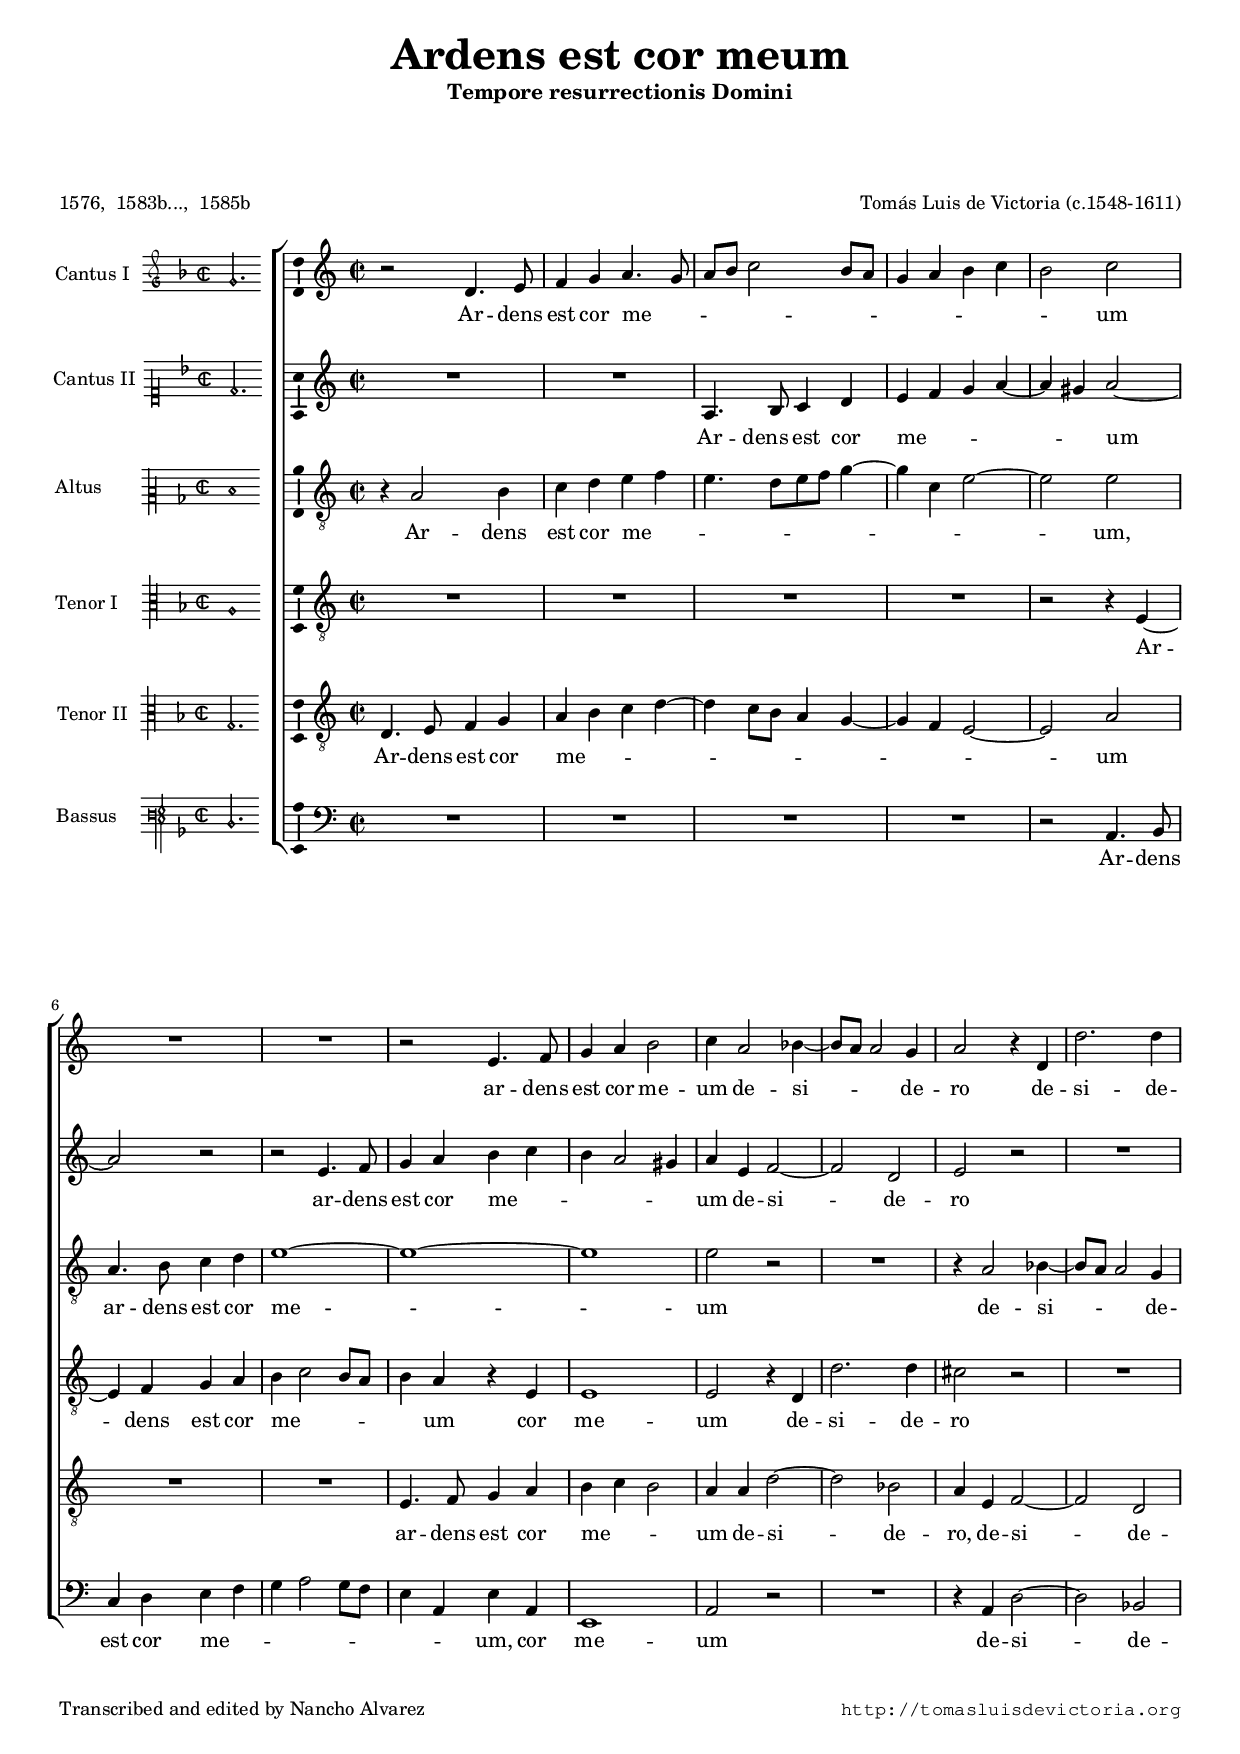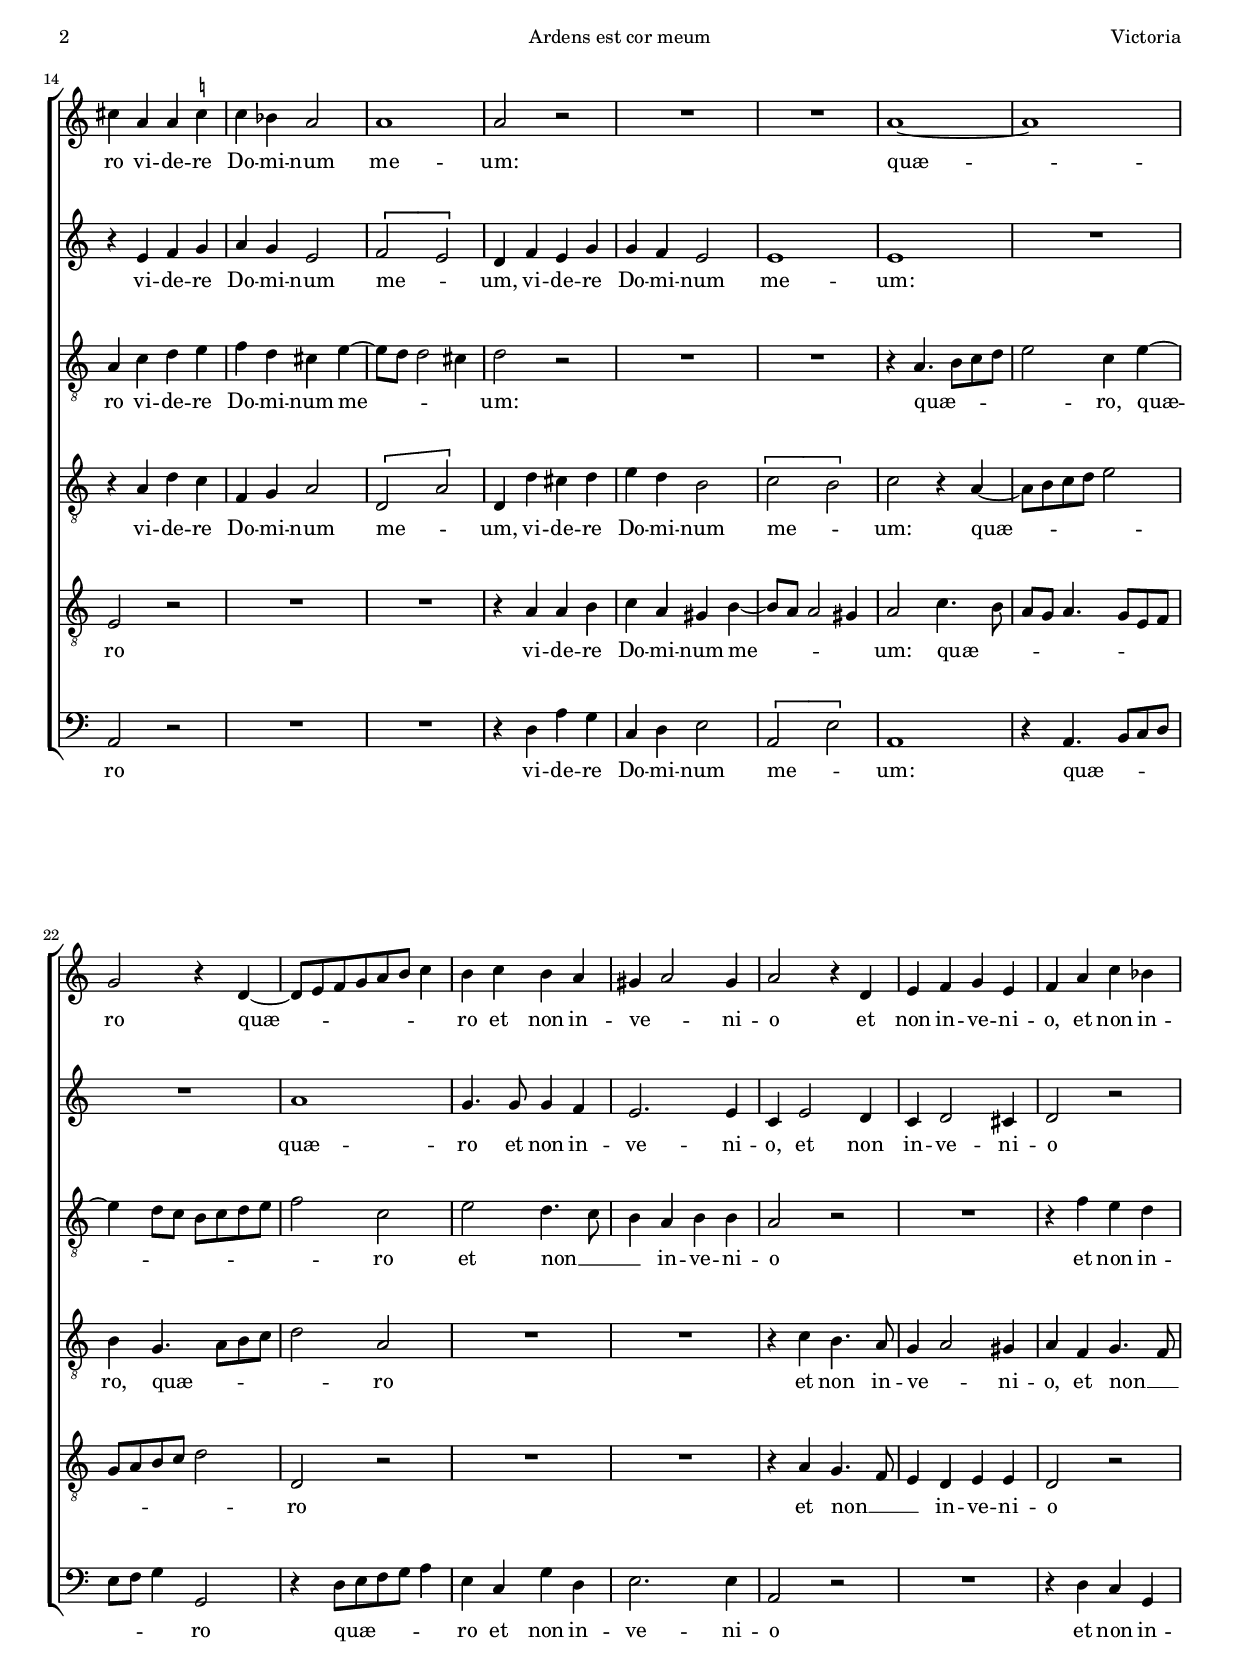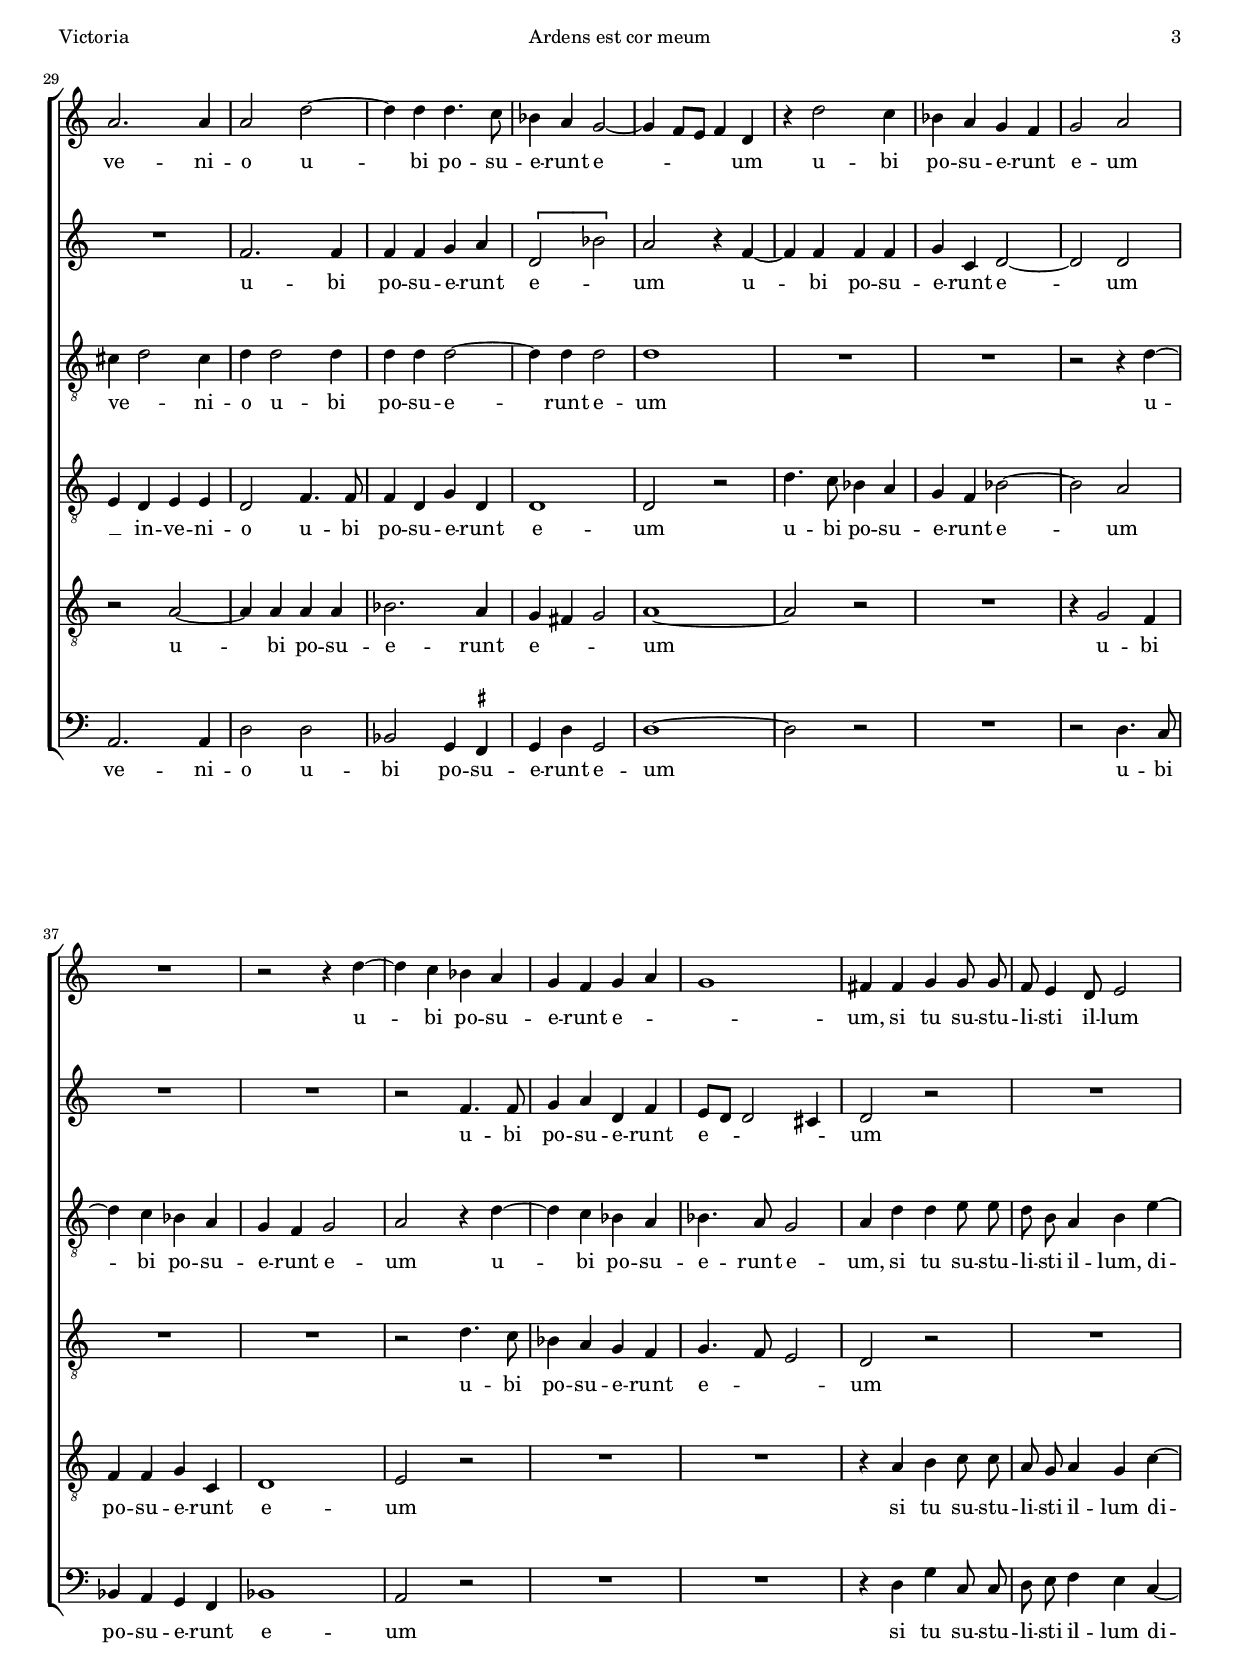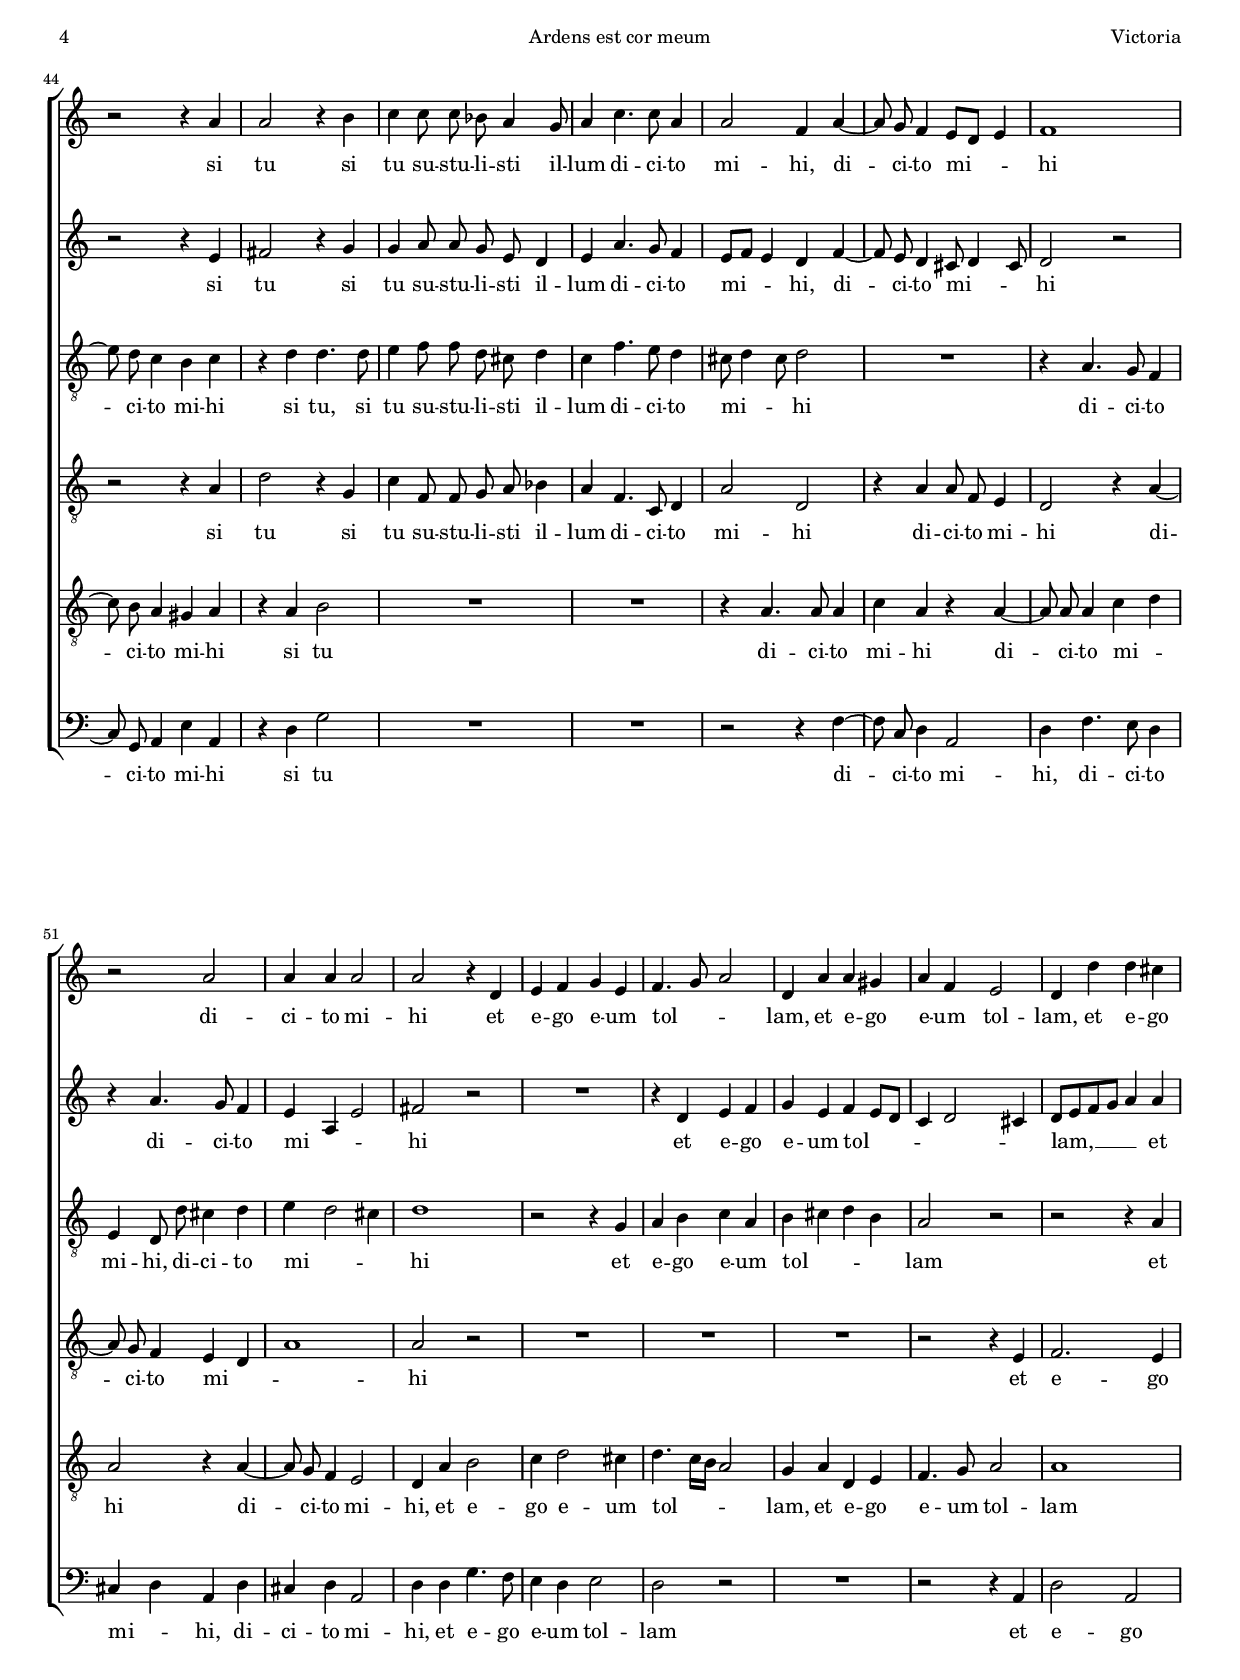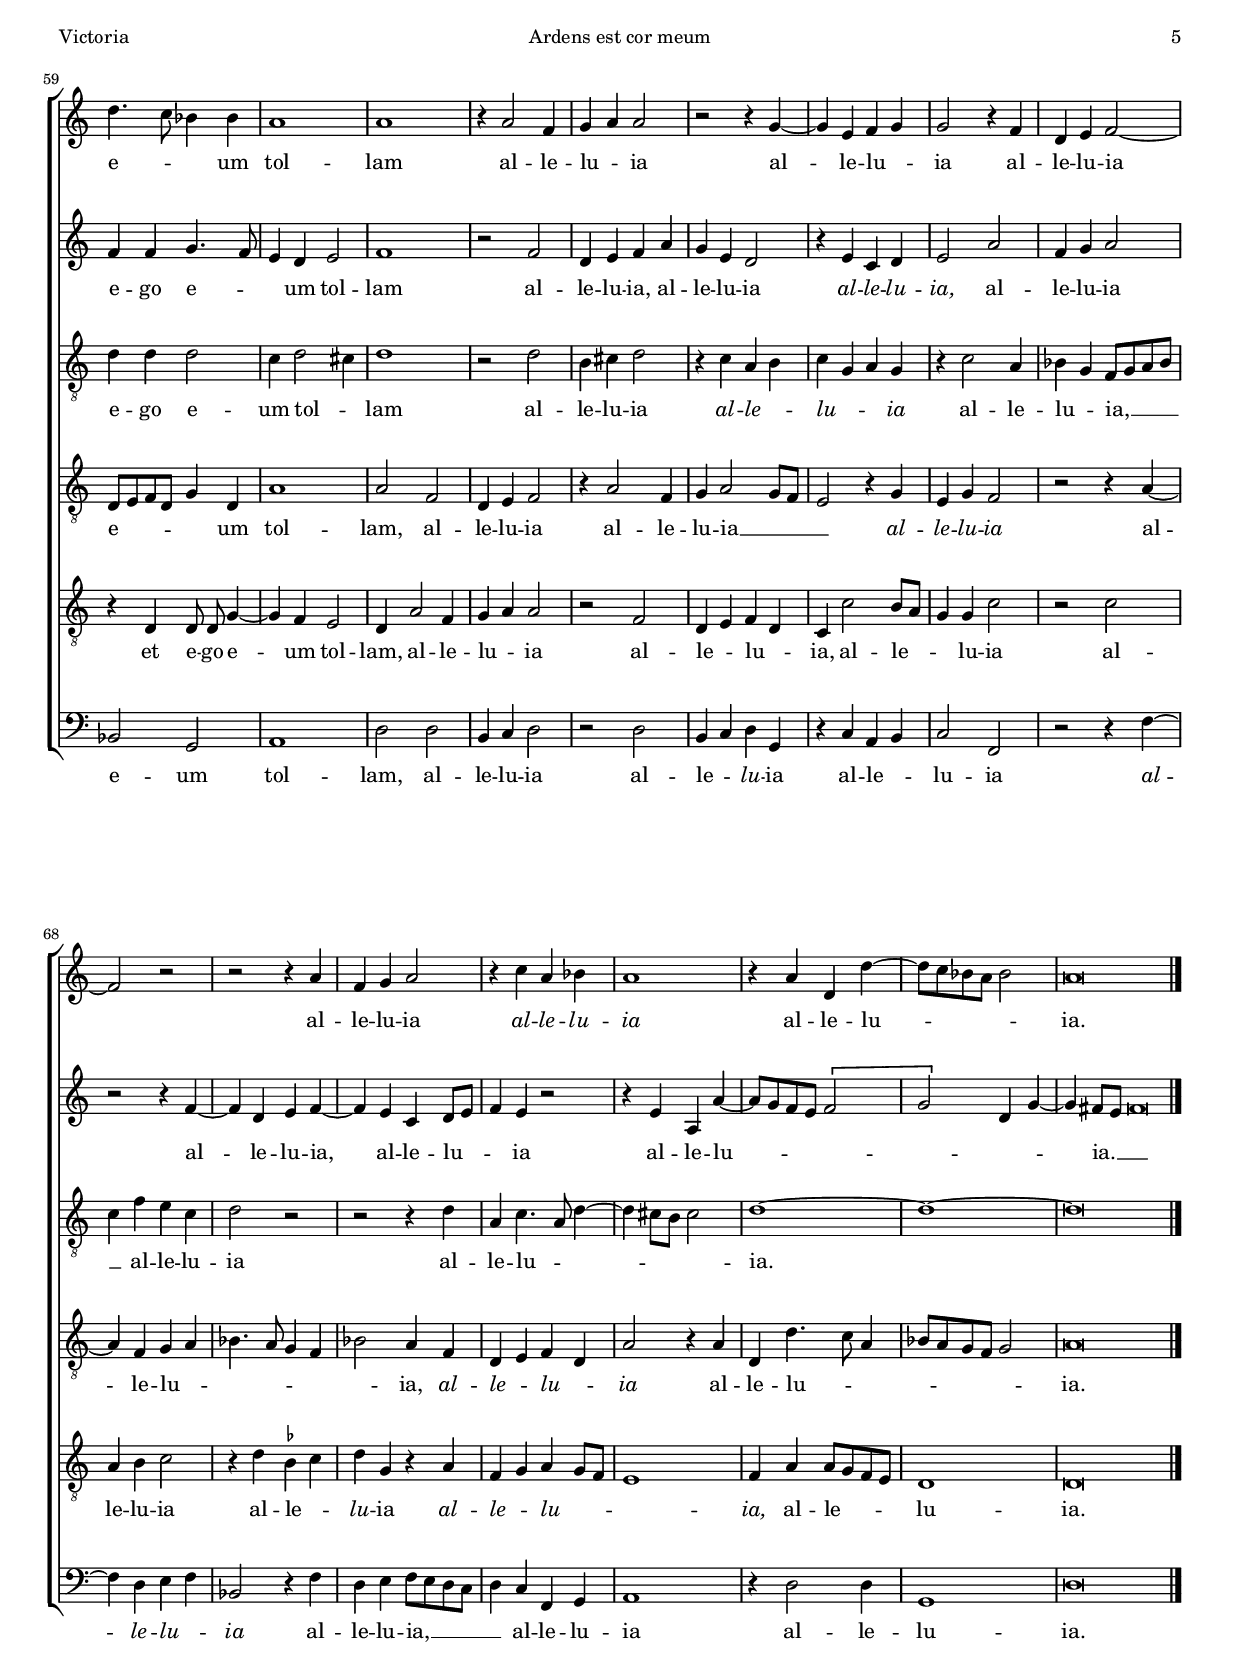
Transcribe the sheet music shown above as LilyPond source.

\version "2.18.0"

#(set-default-paper-size "a4")
#(set-global-staff-size 16.4)
#(ly:set-option 'point-and-click #f)
%mobile -s14 -i3

italicas=\override LyricText.font-shape = #'italic
rectas=\override LyricText.font-shape = #'upright
ss=\once \set suggestAccidentals = ##t
incipitwidth = 20
mtempo={\tempo 4 = 100}
mtempob={\tempo 4 = 50}
mt=#(define-music-function (parser location offset) (number?) ; move lyric text
      #{ \once \override LyricText.X-offset = -$offset #})


htitle="Ardens est cor meum"
hcomposer="Victoria"

\header {
	title=\markup{\fontsize #3 "Ardens est cor meum"}
	subtitle="Tempore resurrectionis Domini"
	subsubtitle=\markup{\null \vspace #3 }
	composer="Tomás Luis de Victoria (c.1548-1611)"
        pdfauthor=\composer
	%opus="(-)"
	%poet=\markup{"1576,  1583b,  1585b,  1589a,  1589b,  1603"}
	poet=\markup{"1576,  1583b...,  1585b"}
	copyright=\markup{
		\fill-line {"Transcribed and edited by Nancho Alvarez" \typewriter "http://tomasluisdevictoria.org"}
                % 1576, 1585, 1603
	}
%	tagline=""
}



global={\key c \major \time 2/2  \skip 1*75 \bar "|."
}

cantus={
	r2 d'4. e'8 |
	f'4 g' a'4. g'8 |
	a' b' c''2 b'8 a' |
	g'4 a' b' c'' |
%5
	b'2 c'' |
	R1*4/4 |
	R1*4/4 |
	r2 e'4. f'8 |
	g'4 a' b'2 |
%10
	c''4 a'2 bes'4 ~ |
	bes'8 a' a'2 g'4 |
	a'2 r4 d' |
	d''2. d''4 |
	cis'' a' a' \ss c'' |
%15
	c'' bes' a'2 |
	a'1 |
	a'2 r |
	R1*4/4 |
	R1*4/4 |
%20
	a'1 ~ |
	a' |
	g'2 r4 d' ~ |
	d'8[ e' f' g' a' b'] c''4 |
	b' c'' b' a' |
%25
	gis' a'2 gis'4 | % en 1576 y en 1603 el primero no es sostenido, en 1585 las 2 notas tienen sostenido
	a'2 r4 d' |
	e' f' g' e' | %rubio e' f' e' e' 
	f' a' c'' bes' |
	a'2. a'4 |
%30
	a'2 d'' ~ |
	d''4 d'' d''4. c''8 |
	bes'4 a' g'2 ~ |
	g'4 f'8 e' f'4 d' |
	r d''2 c''4 |
%35
	bes' a' g' f' |
	g'2 a' |
	R1*4/4 |
	r2 r4 d'' ~ |
	d'' c'' bes' a' |
%40
	g' f' g' a' |
	g'1 |
	\set Staff.autoBeaming = ##f
	fis'4 fis' g' g'8 g' | % en 1576 no hay sostenido
	f' e'4 d'8 e'2 |
	r r4 a' |
%45
	a'2 r4 b' |
	c'' c''8 c'' bes' a'4 g'8 |
	a'4 c''4. c''8 a'4 |
	a'2 f'4 a' ~ |
	a'8 g' f'4  e'8[ d'] e'4 |
%50
	\set Staff.autoBeaming = ##t
	f'1 |
	r2 a' |
	a'4 a' a'2 |
	a' r4 d' |
	e' f' g' e' |
%55
	f'4. g'8 a'2 |
	d'4 a' a' gis' |
	a' f' e'2 |
	d'4 d'' d'' cis'' |
	d''4. c''8 bes'4 bes' |
%60
	a'1 |
	a' |
	r4 a'2 f'4 |
	g' a' a'2 |
	r r4 g' ~ |
%65
	g' e' f' g' |
	g'2 r4 f' |
	d' e' f'2 ~ |
	f' r |
	r r4 a' |
%70
	f' g' a'2 |
	r4 c'' a' bes' |
	a'1 |
	r4 a' d' d'' ~ |
	d''8 c'' bes' a' bes'2 |
%75
	a'\breve*1/2
}

cantusdos={
	R1*4/4 |
	R1*4/4 |
	a4. b8 c'4 d' |
	e' f' g' a' ~ |
%5
	a' gis' a'2 ~ |
	a' r |
	r e'4. f'8 |
	g'4 a' b' c'' |
	b' a'2 gis'4 |
%10
	a' e' f'2 ~ |
	f' d' |
	e' r |
	R1*4/4 | % falta en 1576, corregido a mano
	r4 e' f' g' |
%15
	a' g' e'2 |
	\[f' e'\] |
	d'4 f' e' g' |
	g' f' e'2 |
	e'1 |
%20
	e' |
	R1*4/4 |
	R1*4/4 |
	a'1 |
	g'4. g'8 g'4 f' |
%25
	e'2. e'4 |
	c' e'2 d'4 |
	c' d'2 cis'4 |
	d'2 r |
	R1*4/4 |
%30
	f'2. f'4 |
	f' f' g' a' |
	\[d'2 bes'\] |
	a' r4 f' ~ |
	f' f' f' f' |
%35
	g' c' d'2 ~ |
	d' d' |
	R1*4/4 |
	R1*4/4 |
	r2 f'4. f'8 |
%40
	g'4 a' d' f' |
	e'8 d' d'2 cis'4 |
	d'2 r |
	R1*4/4 |
	r2 r4 e' |
%45
	fis'2 r4 g' | % en 1576 no hay sostenido
	\set Staff.autoBeaming = ##f
	g' a'8 a' g' e' d'4 |
	e' a'4. g'8 f'4 |
	 e'8[ f'] e'4 d' f' ~ |
	f'8 e' d'4 cis'8 d'4 cis'8 |
%50
	\set Staff.autoBeaming = ##t
	d'2 r |
	r4 a'4. g'8 f'4 |
	e' a e'2 |
	fis' r |
	R1*4/4 |
%55
	r4 d' e' f' |
	g' e' f' e'8 d' |
	c'4 d'2 cis'4 |
	d'8 e' f' g' a'4 a' |
	f' f' g'4. f'8 | % en 1576 fis' fis'
%60
	e'4 d' e'2 |
	f'1 |
	r2 f' |
	d'4 e' f' a' |
	g' e' d'2 |
%65
	r4 e' c' d' |
	e'2 a' |
	f'4 g' a'2 |
	r r4 f' ~ |
	f' d' e' f' ~ |
%70
	f' e' c' d'8 e' |
	f'4 e' r2 |
	r4 e' a a' ~ |
	a'8 g' f' e' \[f'2 |
	g'\] d'4 g' ~ |
%75
	g' fis'8 e' \mtempob fis'\breve*1/4
}

altus={
	r4 a2 b4 |
	c' d' e' f' |
	e'4. d'8[ e' f'] g'4 ~ |
	g' c' e'2 ~ |
%5
	e' e' |
	a4. b8 c'4 d' |
	e'1 ~ |
	e' ~ |
	e'1
        e'2 r2 |
%10
	R1*4/4 |
	r4 a2 bes4 ~ |
	bes8 a a2 g4 |
	a c' d' e' |
%15
	f' d' cis' e' ~ | % en 1576 y 1603 no hay sostenido, en 1585 sí
	e'8 d' d'2 cis'4 |
	d'2 r |
	R1*4/4 |
	R1*4/4 |
%20
	r4 a4. b8 c' d' |
	e'2 c'4 e' ~ |
	e' d'8 c' b c' d' e' |
	f'2 c' |
	e' d'4. c'8 |
%25
	b4 a b b |
	a2 r |
	R1*4/4 |
	r4 f' e' d' |
	cis' d'2 cis'4 |
%30
	d' d'2 d'4 |
	d' d' d'2 ~ |
	d'4 d' d'2 |
	d'1 |
	R1*4/4 |
%35
	R1*4/4 |
	r2 r4 d' ~ |
	d' c' bes a |
	g f g2 |
	a r4 d' ~ |
%40
	d' c' bes a |
	bes4. a8 g2 |
	\set Staff.autoBeaming = ##f
	a4 d' d' e'8 e' |
	d' b a4 b e' ~ |
	e'8 d' c'4 b c' |
%45
	r d' d'4. d'8 |
	e'4 f'8 f' d' cis' d'4 |
	c' f'4. e'8 d'4 |
	cis'8 d'4 cis'8 d'2 |
	R1*4/4 |
%50
	r4 a4. g8 f4 |
	e d8 d' cis'4 d' | % en 1576 y 1603 no hay sostenido, en 1585 sí
	e' d'2 cis'4 |
	d'1 |
	r2 r4 g |
%55
	a b c' a |
	b cis' d' b |
	a2 r |
	r r4 a |
	d' d' d'2 |
%60
	c'4 d'2 cis'4 |
	\set Staff.autoBeaming = ##t
	d'1 |
	r2 d' |
	b4 cis' d'2 |
	r4 c' a b |
%65
	c' g a g |
	r c'2 a4 |
	bes g f8 g a bes |
	c'4 f' e' c' |
	d'2 r |
%70
	r r4 d' |
	a c'4. a8 d'4 ~ |
	d' cis'8 b cis'2 |
	d'1 ~ |
	d' ~ |
%75
	d'\breve*1/2
}

tenor={
	R1*4/4 |
	R1*4/4 |
	R1*4/4 |
	R1*4/4 |
%5
	r2 r4 e ~ |
	e f g a |
	b c'2 b8 a |
	b4 a r e |
	e1 |
%10
	e2 r4 d |
	d'2. d'4 |
	cis'2 r |
	R1*4/4 |
	r4 a d' c' |
%15
	f g a2 |
	\[d a\] |
	d4 d' cis' d' | % en 1576 y 1603 no hay sostenido, en 1585 sí.
	e' d' b2 |
	\[c' b\] |
%20
	c' r4 a ~ |
	a8 b c' d' e'2 |
	b4 g4. a8 b c' |
	d'2 a |
	R1*4/4 |
%25
	R1*4/4 |
	r4 c' b4. a8 |
	g4 a2 gis4 |
	a f g4. f8 |
	e4 d e e |
%30
	d2 f4. f8 |
	f4 d g d |
	d1 |
	d2 r |
	d'4. c'8 bes4 a |
%35
	g f bes2 ~ |
	bes a |
	R1*4/4 |
	R1*4/4 |
	r2 d'4. c'8 |
%40
	bes4 a g f |
	g4. f8 e2 |
	d r |
	R1*4/4 |
	r2 r4 a |
%45
	d'2 r4 g |
	\set Staff.autoBeaming = ##f
	c' f8 f g a bes4 |
	a f4. c8 d4 |
	a2 d |
	r4 a a8 f e4 |
%50
	d2 r4 a ~ |
	a8 g f4 e d |
	a1 |
	a2 r |
	R1*4/4 |
%55
	R1*4/4 |
	R1*4/4 |
	\set Staff.autoBeaming = ##t
	r2 r4 e |
	f2. e4 |
	d8 e f d g4 d |
%60
	a1 |
	a2 f |
	d4 e f2 |
	r4 a2 f4 |
	g a2 g8 f |
%65
	e2 r4 g |
	e g f2 |
	r r4 a ~ |
	a f g a |
	bes4. a8 g4 f |
%70
	bes2 a4 f |
	d e f d |
	a2 r4 a |
	d d'4. c'8 a4 |
	bes8 a g f g2 |
%75
	a\breve*1/2
}

tenordos={
	d4. e8 f4 g |
	a b c' d' ~ |
	d' c'8 b a4 g ~ |
	g f e2 ~ |
%5
	e a |
	R1*4/4 |
	R1*4/4 |
	e4. f8 g4 a |
	b c' b2 |
%10
	a4 a d'2 ~ |
	d' bes |
	a4 e f2 ~ |
	f d |
	e r |
%15
	R1*4/4 |
	R1*4/4 |
	r4 a a b |
	c' a gis b ~ | % en 1576 no hay sostenido
	b8 a a2 gis4 |
%20
	a2 c'4. b8 |
	a g a4. g8 e f |
	g a b c' d'2 |
	d r |
	R1*4/4 |
%25
	R1*4/4 |
	r4 a g4. f8 |
	e4 d e e |
	d2 r |
	r a ~ |
%30
	a4 a a a |
	bes2. a4 |
	g fis g2 |
	a1 ~ |
	a2 r |
%35
	R1*4/4 |
	r4 g2 f4 |
	f f g c |
	d1 |
	e2 r |
%40
	R1*4/4 |
	R1*4/4 |
	\set Staff.autoBeaming = ##f
	r4 a b c'8 c' |
	a g a4 g c' ~ |
	c'8 b a4 gis a |
%45
	r a b2 |
	R1*4/4 |
	R1*4/4 |
	r4 a4. a8 a4 |
	c' a r a ~ |
%50
	a8 a a4 c' d' |
	a2 r4 a ~ |
	a8 g f4 e2 |
	d4 a b2 |
	c'4 d'2 cis'!4 |
%55
	d'4.  c'16[ b] a2 |
	g4 a d e |
	f4. g8 a2 |
	a1 |
	r4 d d8 d g4 ~ |
%60
	g f e2 |
	\set Staff.autoBeaming = ##t
	d4 a2 f4 |
	g a a2 |
	r f |
	d4 e f d |
%65
	c c'2 b8 a |
	g4 g c'2 |
	r c' |
	a4 b c'2 |
	r4 d' \ss bes c' |
%70
	d' g r a |
	f g a g8 f |
	e1 |
	f4 a a8 g f e |
	d1 |
%75
	d\breve*1/2 
}

bassus={
	R1*4/4 |
	R1*4/4 |
	R1*4/4 |
	R1*4/4 |
%5
	r2 a,4. b,8 |
	c4 d e f |
	g a2 g8 f |
	e4 a, e a, |
	e,1 |
%10
	a,2 r |
	R1*4/4 |
	r4 a, d2 ~ |
	d bes, |
	a, r |
%15
	R1*4/4 |
	R1*4/4 |
	r4 d a g |
	c d e2 |
	\[a, e\] |
%20
	a,1 |
	r4 a,4. b,8 c d |
	e f g4 g,2 |
	r4  d8[ e f g] a4 |
	e c g d |
%25
	e2. e4 |
	a,2 r |
	R1*4/4 |
	r4 d c g, |
	a,2. a,4 |
%30
	d2 d |
	bes, g,4 \ss fis, |
	g, d g,2 |
	d1 ~ |
	d2 r |
%35
	R1*4/4 |
	r2 d4. c8 |
	bes,4 a, g, f, |
	bes,1 |
	a,2 r |
%40
	R1*4/4 |
	R1*4/4 |
	\set Staff.autoBeaming = ##f
	r4 d g c8 c |
	d e f4 e c ~ |
	c8 g, a,4 e a, |
%45
	r d g2 |
	R1*4/4 |
	R1*4/4 |
	r2 r4 f ~ |
	f8 c d4 a,2 |
%50
	d4 f4. e8 d4 |
	cis d a, d |
	cis d a,2 |
	d4 d g4. f8 |
	e4 d e2 |
%55
	d r |
	R1*4/4 |
	r2 r4 a, |
	d2 a, |
	bes, g, |
%60
	a,1 |
	\set Staff.autoBeaming = ##t
	d2 d |
	b,4 c d2 |
	r d |
	b,4 c d g, |
%65
	r c a, b, |
	c2 f, |
	r r4 f ~ |
	f d e f |
	bes,2 r4 f |
%70
	d e f8 e d c |
	d4 c f, g, |
	a,1 |
	r4 d2 d4 |
	g,1 |
%75
	d\breve*1/2
}

textocantus=\lyricmode{
Ar -- dens est cor me -- _ _ _ _ _ _ _ _ _ _ _ um
ar -- dens est cor me -- um
de -- si -- _ _ _ de -- ro
de -- si -- de -- ro vi -- de -- re Do -- mi -- num
me -- um:
quæ -- _ ro
quæ -- _ _ _ _ _ _ _ ro
et non in -- ve -- _ ni -- o
et non in -- ve -- ni -- o,
et non in -- ve -- ni -- o u -- _ bi po -- su -- e -- runt
e -- _ _ _ _ um
u -- bi po -- su -- e -- runt e -- um
u -- _ bi po -- su -- e -- runt e -- _ _ um,
si tu su -- stu -- li -- sti il -- lum
si tu
si tu su -- stu -- li -- sti il -- lum % 1576: su -- stu -- li -- sti i -- _ _ lum
di -- ci -- to mi -- hi,
di -- _ ci -- to mi -- _ _ hi
di -- ci -- to mi -- hi
et e -- go e -- um
tol -- _ _ lam,
et e -- go e -- um tol -- lam,
et e -- go e -- _ _ um
tol -- lam
al -- le -- lu -- _ ia
al -- _ le -- lu -- _ ia
al -- le -- lu -- ia _
al -- le -- lu -- ia
\italicas al -- le -- lu -- ia \rectas
al -- le -- lu -- _ _ _ _ _ ia.
}

textocantusdos=\lyricmode{
Ar -- \mt #3.3 dens \mt #.5 est cor me -- _ _ _ _ _ um _
ar -- dens est cor me -- _ _ _ _ um
de -- si -- _ de -- ro
vi -- de -- re Do -- mi -- num me -- _ um,
vi -- de -- re Do -- mi -- num
me -- um:
quæ -- ro et non in -- ve -- ni -- o,
et non in -- ve -- ni -- o
u -- bi po -- su -- e -- runt e -- _ um
u -- _ bi po -- su -- e -- runt e -- _ um
u -- bi po -- su -- e -- runt e -- _ _ _ um % en 1576 no está claro el texto
si tu
si tu su -- stu -- li -- sti il -- lum
di -- ci -- to mi -- _ _ hi,
di -- _ ci -- to mi -- _ _ hi
di -- ci -- to mi -- _ _ hi
et e -- go e -- um tol -- _ _ _ _ _ lam, __ _ _ _ _ 
et e -- go e -- _ _ um tol -- lam
al -- le -- lu -- ia,
al -- le -- lu -- ia
\italicas al -- le -- lu -- ia, \rectas 
al -- le -- lu -- ia
al -- _ le -- lu -- ia, _ 
al -- le -- lu -- _ _ ia
al -- le -- lu -- _ _ _ _ _ _ _ _ _ ia. __ _ _ 
}

textoaltus=\lyricmode{
Ar -- dens est cor me -- _ _ _ _ _ _ _ _ _ _ um,
ar -- dens est cor me -- _ _ um
de -- si -- _ _ _ de -- ro vi -- de -- re Do -- mi -- num me -- _ _ _ _ um:
quæ -- _ _ _ _ ro,
quæ -- _ _ _ _ _ _ _ _ ro et non __ _ _ in -- ve -- ni -- o
et non in -- ve -- _ ni -- o
u -- bi po -- su -- e -- _ runt e -- um
u -- _ bi po -- su -- e -- runt e -- um
u -- _ bi po -- su -- e -- runt e -- um,
si tu su -- stu -- li -- sti il -- lum,
di -- _ ci -- to mi -- hi
si tu,
si tu su -- stu -- li -- sti il -- lum
di -- ci -- to mi -- _ _ hi
di -- ci -- to mi -- hi,
di -- ci -- to mi -- _ _ hi
et e -- go e -- um tol -- _ _ _ lam
et e -- go e -- um tol -- _ lam
al -- le -- lu -- ia
\italicas al -- le -- _ lu -- _ _ ia \rectas 
al -- le -- lu -- _ ia, __ _ _ _ _ 
al -- le -- lu -- ia
al -- le -- lu -- _ _ _ _ _ _ ia. _ _ 
}

textotenor=\lyricmode{
Ar -- _ dens est cor me -- _ _ _ _ um
cor me -- um
de -- si -- de -- ro
vi -- de -- re Do -- mi -- num 
me -- _ um,
vi -- de -- re Do -- mi -- num
me -- _ um:
quæ -- _ _ _ _ _ ro,
quæ -- _ _ _ _ ro
et non in -- ve -- _ ni -- o,
et non __ _ _ in -- ve -- ni -- o
u -- bi po -- su -- e -- runt
e -- um
u -- bi po -- su -- e -- runt e -- _ um
u -- bi po -- su -- e -- runt e -- _ _ um
si tu
si tu su -- stu -- li -- sti il -- lum di -- ci -- to mi -- hi
di -- ci -- to mi -- hi
di -- _ ci -- to mi -- _ _ hi
et e -- go e -- _ _ _ _ um
tol -- lam,
al -- le -- lu -- ia
al -- le -- lu -- ia __ _ _ _ 
\italicas al -- le -- lu -- ia \rectas 
al -- _ le -- lu -- _
_ _ _ _ _ ia,
\italicas al -- le -- _ lu -- _ ia \rectas 
al -- le -- lu -- _ _ _ _ _ _ _ ia.
}

textotenordos=\lyricmode{
Ar -- dens est cor me -- _ _ _ _ _ _ _ _ _ _ _ _ um
ar -- dens est cor me -- _ _ um
de -- si -- _ de -- ro,
de -- si -- _ de -- ro
vi -- de -- re Do -- mi -- num me -- _ _ _ _ um:
quæ -- _ _ _ _ _ _ _ _ _ _ _ _ ro
et non __ _ _ in -- ve -- ni -- o
u -- _ bi po -- su -- e -- runt
e -- _ _ um _
u -- bi po -- su -- e -- runt e -- um
si tu su -- stu -- li -- sti il -- lum di -- _ ci -- to mi -- hi
si tu di -- ci -- to mi -- hi
di -- _ ci -- to mi -- _ hi
di -- _ ci -- to mi -- hi,
et e -- go e -- um
tol -- _ _ _ lam,
et e -- go e -- um tol -- lam
et e -- go e -- _ um tol -- lam,
al -- le -- lu -- _ ia
al -- le -- _ lu -- _ ia, % en 1576 al -- le -- lu -- _ ia, ij
al -- le -- _ _ lu -- ia
al -- le -- lu -- ia
al -- le -- _ \italicas lu -- \rectas ia % al -- le -- lu -- _ ia
\italicas al -- le -- _ lu -- _ _ _ ia, \rectas 
al -- le -- _ _ _ lu -- ia. % en 1576 está mal aplicada la letra
}

textobassus=\lyricmode{
Ar -- dens est cor me -- _ _ _ _ _ _ _ um,
cor me -- um % en 1576 no repite el texto
de -- si -- _ de -- ro
vi -- de -- re Do -- mi -- num me -- _ um:
quæ -- _ _ _ _ _ _ ro
quæ -- _ _ _ _ ro et non in -- ve -- ni -- o
et non in -- ve -- ni -- o u -- bi po -- su -- e -- runt e -- um _
u -- bi po -- su -- e -- runt e -- um
si tu su -- stu -- li -- sti il -- lum di -- _ ci -- to mi -- hi
si tu di -- _ ci -- to mi -- hi, 
di -- ci -- to mi -- _ hi,
di -- ci -- to mi -- hi,
et e -- go e -- um tol -- lam
et e -- go e -- um tol -- lam,
al -- le -- lu -- ia
al -- le -- _ \italicas lu -- \rectas ia % lu -- _
al -- le -- _ lu -- ia
\italicas al -- _ le -- lu -- _ ia \rectas
al -- le -- lu -- ia, __ _ _ _ _ % en 1576 es diferente lu -- _ _ _ _ _ _ 
al -- le -- lu -- ia
al -- le -- lu -- ia.
}


incipitcantus=\markup{
	\score{
		{ 
		\set Staff.instrumentName="Cantus I  " % Superius
		\override NoteHead.style = #'neomensural
		\override Staff.TimeSignature.style = #'neomensural
		\cadenzaOn 
		\clef "petrucci-g"
		\key f \major
		\time 2/2
                g'2.
		} 

	\layout { line-width=\incipitwidth indent = 0 }
	}
}

incipitcantusdos=\markup{
	\score{
		{ 
		\set Staff.instrumentName="Cantus II " % en 1576 Altus
		\override NoteHead.style = #'neomensural
		\override Staff.TimeSignature.style = #'neomensural
		\cadenzaOn 
		\clef "petrucci-c1"
		\key f \major
		\time 2/2
                d'2.
		} 

	\layout { line-width=\incipitwidth indent = 0 }
	}
}

incipitaltus=\markup{
	\score{
		{ 
		\set Staff.instrumentName="Altus       " % en 1576 altus II
		\override NoteHead.style = #'neomensural 
		\override Staff.TimeSignature.style = #'neomensural
		\cadenzaOn 
		\clef "petrucci-c2"
		\key f \major
		\time 2/2
                d'1
		} 
	\layout { line-width=\incipitwidth indent = 0 }
	}
}


incipittenor=\markup{
	\score{
		{ 
		\set Staff.instrumentName="Tenor I    " % en 1576 tenor 2
		\override NoteHead.style = #'neomensural 
		\override Staff.TimeSignature.style = #'neomensural
		\cadenzaOn 
		\clef "petrucci-c3"
		\key f \major
		\time 2/2
                a1
		} 
	\layout { line-width=\incipitwidth indent=0 }
	}
}

incipittenordos=\markup{
	\score{
		{ 
		\set Staff.instrumentName="Tenor II  " % en 1576 tenor 1
		\override NoteHead.style = #'neomensural 
		\override Staff.TimeSignature.style = #'neomensural
		\cadenzaOn 
		\clef "petrucci-c3"
		\key f \major
		\time 2/2
                g2.
		} 
	\layout { line-width=\incipitwidth indent=0 }
	}
}

incipitbassus=\markup{
	\score{
		{ 
		\set Staff.instrumentName="Bassus    "
		\override NoteHead.style = #'neomensural
		\override Staff.TimeSignature.style = #'neomensural
		\cadenzaOn 
		\clef "petrucci-f3"
		\key f \major
		\time 2/2
                 d2.
		} 
	\layout { line-width=\incipitwidth indent = 0 }
	}
}

%\layout {
%       \context {\Voice
%               \remove Ligature_bracket_engraver
%               \consists Mensural_ligature_engraver
%       }
%       line-width=\incipitwidth
%       indent = 0
%}

\score {\transpose c' c'{
\new ChoirStaff<<

	\new Staff <<\global
	\new Voice="v1" {
		\set Staff.instrumentName=\incipitcantus
		\clef "treble"
		\cantus }
	\new Lyrics \lyricsto "v1" {\textocantus }
	>>

	\new Staff <<\global
	\new Voice="v5" {
		\set Staff.instrumentName=\incipitcantusdos
		\clef "treble"
		\cantusdos }
	\new Lyrics \lyricsto "v5" {\textocantusdos }
	>>

        \new Staff <<\global
	\new Voice="v2" {
		\set Staff.instrumentName=\incipitaltus
		\clef "G_8"
		\altus }
	\new Lyrics \lyricsto "v2" {\textoaltus }
	>>
	
        	\new Staff <<\global
	\new Voice="v3" {
		\set Staff.instrumentName=\incipittenor
		\clef "G_8"
		\tenor }
	\new Lyrics \lyricsto "v3" {\textotenor }
	>>

	\new Staff <<\global
	\new Voice="v6" {
		\set Staff.instrumentName=\incipittenordos
		\clef "G_8"
		\tenordos }
	\new Lyrics \lyricsto "v6" {\textotenordos }
	>>

        \new Staff <<\global
	\new Voice="v4" {
		\set Staff.instrumentName=\incipitbassus
		\clef "bass"
		\bassus }
	\new Lyrics \lyricsto "v4" {\textobassus }
	>>
	
>>

	} % transpose

\layout{ 
	\context {\Lyrics 
		\override VerticalAxisGroup.staff-affinity = #UP
		\override VerticalAxisGroup.nonstaff-relatedstaff-spacing =
			#'((basic-distance . 0) (minimum-distance . 0) (padding . 1))
		\override LyricText.font-size = #1.2
		\override LyricHyphen.minimum-distance = #0.5
	}
	\context {\Score 
		tempoHideNote = ##t
		\override BarNumber.padding = #2 
	}
	\context {\Voice 
		melismaBusyProperties = #'()
		%autoBeaming = ##f
	}
	\context {\Staff 
                %\RemoveEmptyStaves
                %\override VerticalAxisGroup.remove-first = ##t
		\override VerticalAxisGroup.staff-staff-spacing =
			#'((basic-distance . 11) (minimum-distance . 0) (padding . 1))
		\consists Ambitus_engraver 
		\override LigatureBracket.padding = #1
	}
}

%\midi { \mtempo }

}


\paper{
	evenHeaderMarkup=\markup  \fill-line { \fromproperty #'page:page-number-string \htitle \hcomposer }
	oddHeaderMarkup= \markup  \fill-line { \on-the-fly #not-first-page \hcomposer \on-the-fly #not-first-page \htitle \on-the-fly #not-first-page \fromproperty #'page:page-number-string }
	%system-count=20
	%page-count = 8
	ragged-last-bottom = ##f
	indent=3.8\cm
	system-system-spacing =
	#'((basic-distance . 22) (minimum-distance . 0) (padding . 5))
	top-system-spacing = % header
	#'((basic-distance . 8) (minimum-distance . 0) (padding . 0))
	last-bottom-spacing = % footer
	#'((basic-distance . 12) (minimum-distance . 0) (padding . 0))
        markup-system-spacing.padding = #3
}
